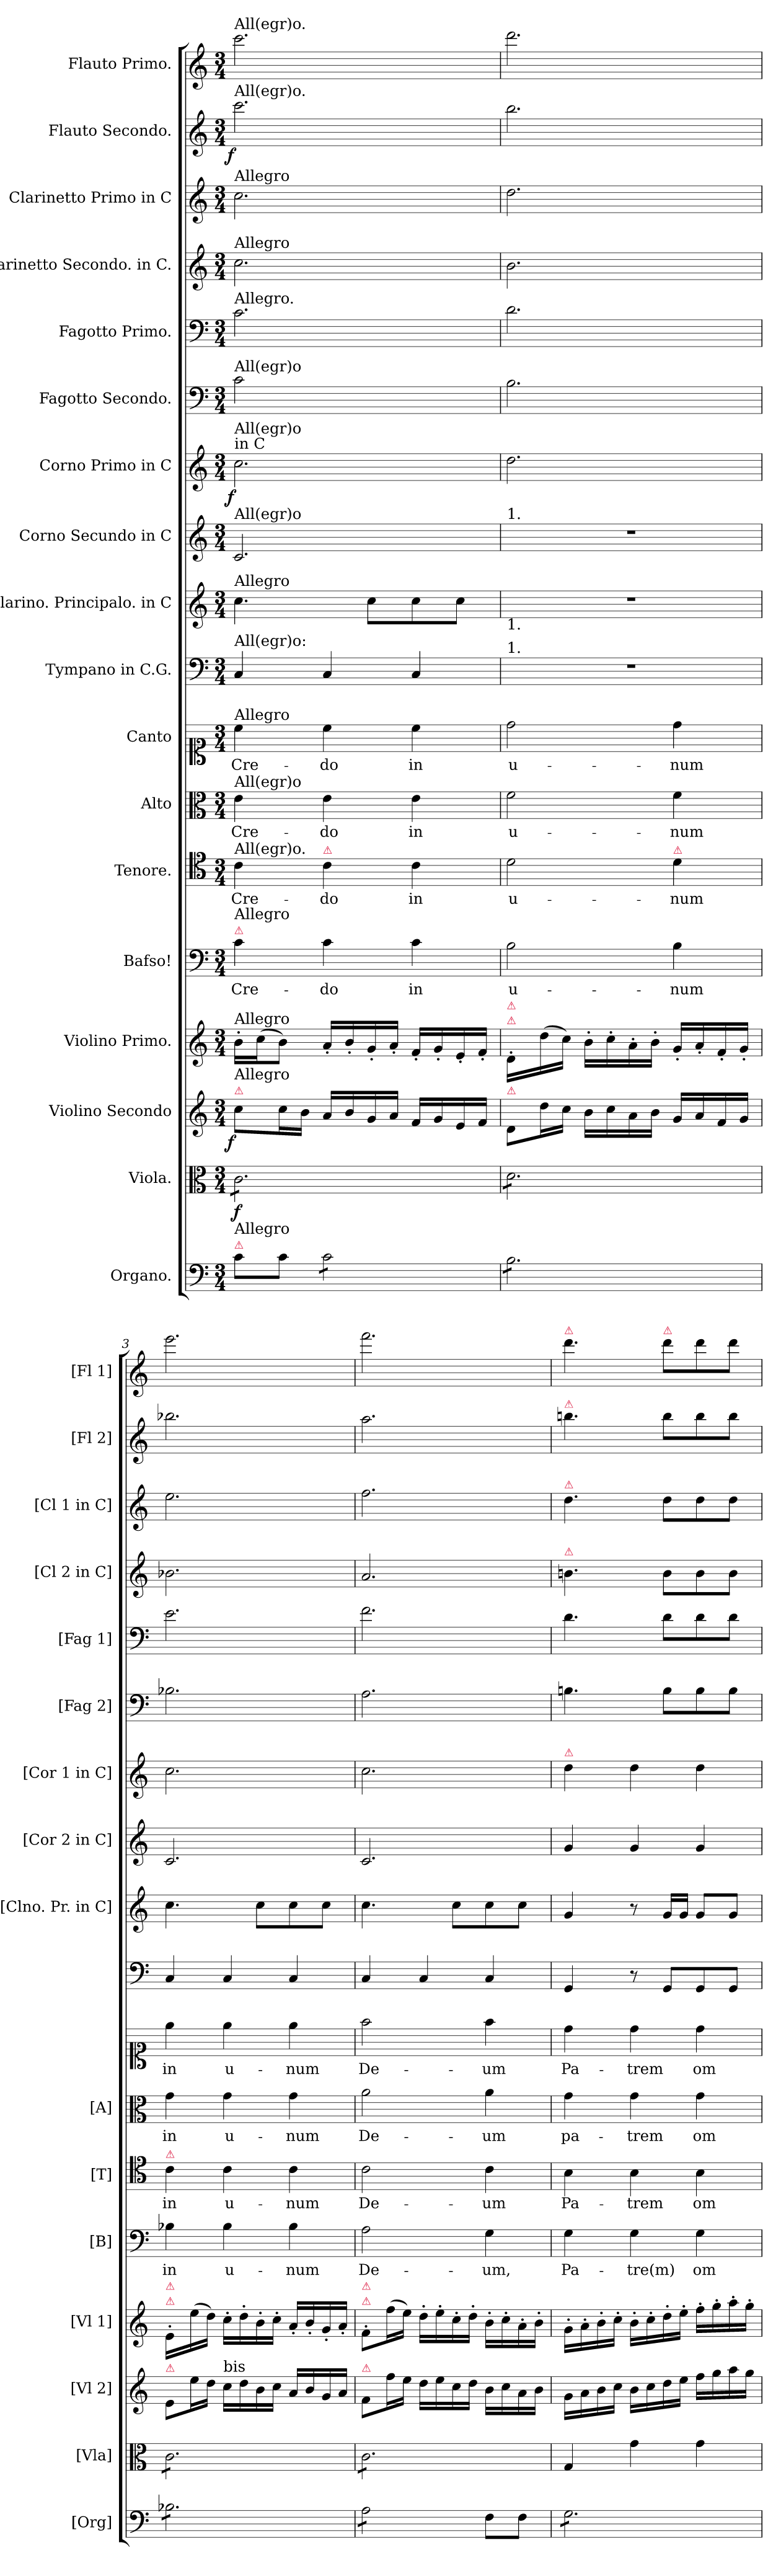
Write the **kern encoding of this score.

**kern	**dynam	**kern	**dynam	**kern	**dynam	**kern	**dynam	**kern	**text	**kern	**text	**kern	**text	**kern	**text	**kern	**kern	**kern	**kern	**dynam	**kern	**kern	**kern	**kern	**kern	**dynam	**kern
*part18	*part18	*part17	*part17	*part16	*part16	*part15	*part15	*part14	*part14	*part13	*part13	*part12	*part12	*part11	*part11	*part10	*part9	*part8	*part7	*part7	*part6	*part5	*part4	*part3	*part2	*part2	*part1
*staff18	*staff18	*staff17	*staff17	*staff16	*staff16	*staff15	*staff15	*staff14	*staff14	*staff13	*staff13	*staff12	*staff12	*staff11	*staff11	*staff10	*staff9	*staff8	*staff7	*staff7	*staff6	*staff5	*staff4	*staff3	*staff2	*staff2	*staff1
*I"Organo.	*	*I"Viola.	*	*I"Violino Secondo	*	*I"Violino Primo.	*	*I"Bafso!	*	*I"Tenore.	*	*I"Alto	*	*I"Canto	*	*I"Tympano in C.G.	*I"Clarino. Principalo. in C	*I"Corno Secundo in C	*I"Corno Primo in C	*	*I"Fagotto Secondo.	*I"Fagotto Primo.	*I"Clarinetto Secondo. in C.	*I"Clarinetto Primo in C	*I"Flauto Secondo.	*	*I"Flauto Primo.
*I'[Org]	*	*I'[Vla]	*	*I'[Vl 2]	*	*I'[Vl 1]	*	*I'[B]	*	*I'[T]	*	*I'[A]	*	*	*	*	*I'[Clno. Pr. in C]	*I'[Cor 2 in C]	*I'[Cor 1 in C]	*	*I'[Fag 2]	*I'[Fag 1]	*I'[Cl 2 in C]	*I'[Cl 1 in C]	*I'[Fl 2]	*	*I'[Fl 1]
*clefF4	*	*clefC3	*	*clefG2	*	*clefG2	*	*clefF4	*	*clefC4	*	*clefC3	*	*clefC1	*	*clefF4	*clefG2	*clefG2	*clefG2	*	*clefF4	*clefF4	*clefG2	*clefG2	*clefG2	*	*clefG2
*k[]	*	*k[]	*	*k[]	*	*k[]	*	*k[]	*	*k[]	*	*k[]	*	*k[]	*	*k[]	*k[]	*k[]	*k[]	*	*k[]	*k[]	*k[]	*k[]	*k[]	*	*k[]
*C:	*	*C:	*	*C:	*	*C:	*	*C:	*	*C:	*	*C:	*	*C:	*	*C:	*C:	*C:	*C:	*	*C:	*C:	*C:	*C:	*C:	*	*C:
*M3/4	*	*M3/4	*	*M3/4	*	*M3/4	*	*M3/4	*	*M3/4	*	*M3/4	*	*M3/4	*	*M3/4	*M3/4	*M3/4	*M3/4	*	*M3/4	*M3/4	*M3/4	*M3/4	*M3/4	*	*M3/4
=1	=1	=1	=1	=1	=1	=1	=1	=1	=1	=1	=1	=1	=1	=1	=1	=1	=1	=1	=1	=1	=1	=1	=1	=1	=1	=1	=1
!	!	!	!	!	!	!	!	!	!	!	!	!	!	!	!	!	!	!	!	!	!	!	!	!	!	!	!LO:TX:a:t=All(egr)o.
!	!	!	!	!	!	!	!	!	!	!	!	!	!	!	!	!	!	!	!	!	!	!	!	!	!LO:TX:a:t=All(egr)o.	!	!
!	!	!	!	!	!	!	!	!	!	!	!	!	!	!	!	!	!	!	!	!	!	!	!	!LO:TX:a:t=Allegro	!	!	!
!	!	!	!	!	!	!	!	!	!	!	!	!	!	!	!	!	!	!	!	!	!	!	!LO:TX:a:t=Allegro	!	!	!	!
!	!	!	!	!	!	!	!	!	!	!	!	!	!	!	!	!	!	!	!	!	!	!LO:TX:a:t=Allegro.	!	!	!	!	!
!	!	!	!	!	!	!	!	!	!	!	!	!	!	!	!	!	!	!	!	!	!LO:TX:a:t=All(egr)o	!	!	!	!	!	!
!	!	!	!	!	!	!	!	!	!	!	!	!	!	!	!	!	!	!	!LO:TX:a:t=in C	!	!	!	!	!	!	!	!
!	!	!	!	!	!	!	!	!	!	!	!	!	!	!	!	!	!	!	!LO:TX:a:t=All(egr)o	!	!	!	!	!	!	!	!
!	!	!	!	!	!	!	!	!	!	!	!	!	!	!	!	!	!	!LO:TX:a:t=All(egr)o	!	!	!	!	!	!	!	!	!
!	!	!	!	!	!	!	!	!	!	!	!	!	!	!	!	!	!LO:TX:a:t=Allegro	!	!	!	!	!	!	!	!	!	!
!	!	!	!	!	!	!	!	!	!	!	!	!	!	!	!	!LO:TX:a:t=All(egr)o&colon;	!	!	!	!	!	!	!	!	!	!	!
!	!	!	!	!	!	!	!	!	!	!	!	!	!	!LO:TX:a:t=Allegro	!	!	!	!	!	!	!	!	!	!	!	!	!
!	!	!	!	!	!	!	!	!	!	!	!	!LO:TX:a:t=All(egr)o	!	!	!	!	!	!	!	!	!	!	!	!	!	!	!
!	!	!	!	!	!	!	!	!	!	!LO:TX:a:t=All(egr)o.	!	!	!	!	!	!	!	!	!	!	!	!	!	!	!	!	!
!	!	!	!	!	!	!	!	!LO:TX:a:color=crimson:t=⚠	!	!	!	!	!	!	!	!	!	!	!	!	!	!	!	!	!	!	!
!	!	!	!	!	!	!	!	!LO:TX:a:t=Allegro	!	!	!	!	!	!	!	!	!	!	!	!	!	!	!	!	!	!	!
!	!	!	!	!	!	!LO:TX:a:t=Allegro	!	!	!	!	!	!	!	!	!	!	!	!	!	!	!	!	!	!	!	!	!
!	!	!	!	!LO:TX:a:color=crimson:t=⚠	!	!	!	!	!	!	!	!	!	!	!	!	!	!	!	!	!	!	!	!	!	!	!
!	!	!	!	!LO:TX:a:t=Allegro	!	!	!	!	!	!	!	!	!	!	!	!	!	!	!	!	!	!	!	!	!	!	!
!	!	!LO:TX:a:color=crimson:t=⚠	!	!	!	!	!	!	!	!	!	!	!	!	!	!	!	!	!	!	!	!	!	!	!	!	!
!LO:TX:a:color=crimson:t=⚠	!	!	!	!	!	!	!	!	!	!	!	!	!	!	!	!	!	!	!	!	!	!	!	!	!	!	!
!LO:TX:a:t=Allegro	!	!	!	!	!	!	!	!	!	!	!	!	!	!	!	!	!	!	!	!	!	!	!	!	!	!	!
!	!	!	!	!	!LO:DY:b:rj	!	!LO:DY:b	!	!	!	!	!	!	!	!	!	!	!	!	!LO:DY:rj	!LO:N:vis=2	!	!	!	!	!LO:DY:rj	!
*	*	*tremolo	*	*	*	*	*	*	*	*	*	*	*	*	*	*	*	*	*	*	*	*	*	*	*	*	*
8c\L	.	8c\L	f	8cc\L	f	16b'>\LL	f&colon;	4c\	Cre-	4c\	Cre-	4e\	Cre-	4cc\	Cre-	4C/	4.cc\	2.c/	2.cc\	f	2.c\	2.c\	2.cc\	2.cc\	2.ccc\	f	2.ccc\
.	.	.	.	.	.	(>16cc\J	.	.	.	.	.	.	.	.	.	.	.	.	.	.	.	.	.	.	.	.	.
8c\J	.	8c\	.	16cc\L	.	8b\J)	.	.	.	.	.	.	.	.	.	.	.	.	.	.	.	.	.	.	.	.	.
.	.	.	.	16b\JJ	.	.	.	.	.	.	.	.	.	.	.	.	.	.	.	.	.	.	.	.	.	.	.
!	!	!	!	!	!	!	!	!	!	!LO:TX:a:color=crimson:t=⚠	!	!	!	!	!	!	!	!	!	!	!	!	!	!	!	!	!
!	!LO:DY:b	!	!	!	!	!	!	!	!	!	!	!	!	!	!	!	!	!	!	!	!	!	!	!	!	!	!
*tremolo	*	*	*	*	*	*	*	*	*	*	*	*	*	*	*	*	*	*	*	*	*	*	*	*	*	*	*
8c\L	for	8c\	.	16a/LL	.	16a'</LL	.	4c\	-do	4c\	-do	4e\	-do	4cc\	-do	4C/	.	.	.	.	.	.	.	.	.	.	.
.	.	.	.	16b/	.	16b'</	.	.	.	.	.	.	.	.	.	.	.	.	.	.	.	.	.	.	.	.	.
8c\	.	8c\	.	16g/	.	16g'</	.	.	.	.	.	.	.	.	.	.	8cc\L	.	.	.	.	.	.	.	.	.	.
.	.	.	.	16a/JJ	.	16a'</JJ	.	.	.	.	.	.	.	.	.	.	.	.	.	.	.	.	.	.	.	.	.
8c\	.	8c\	.	16f/LL	.	16f'</LL	.	4c\	in	4c\	in	4e\	in	4cc\	in	4C/	8cc\	.	.	.	.	.	.	.	.	.	.
.	.	.	.	16g/	.	16g'</	.	.	.	.	.	.	.	.	.	.	.	.	.	.	.	.	.	.	.	.	.
8c\J	.	8c\J	.	16e/	.	16e'</	.	.	.	.	.	.	.	.	.	.	8cc\J	.	.	.	.	.	.	.	.	.	.
.	.	.	.	16f/JJ	.	16f'</JJ	.	.	.	.	.	.	.	.	.	.	.	.	.	.	.	.	.	.	.	.	.
=2	=2	=2	=2	=2	=2	=2	=2	=2	=2	=2	=2	=2	=2	=2	=2	=2	=2	=2	=2	=2	=2	=2	=2	=2	=2	=2	=2
!	!	!	!	!	!	!	!	!	!	!	!	!	!	!	!	!	!	!LO:TX:a:t=1.	!	!	!	!	!	!	!	!	!
!	!	!	!	!	!	!	!	!	!	!	!	!	!	!	!	!	!LO:TX:b:t=1.	!	!	!	!	!	!	!	!	!	!
!	!	!	!	!	!	!	!	!	!	!	!	!	!	!	!	!LO:TX:a:t=1.	!	!	!	!	!	!	!	!	!	!	!
!	!	!	!	!	!	!LO:TX:a:color=crimson:t=⚠	!	!	!	!	!	!	!	!	!	!	!	!	!	!	!	!	!	!	!	!	!
!	!	!	!	!	!	!LO:TX:a:color=crimson:t=⚠	!	!	!	!	!	!	!	!	!	!	!	!	!	!	!	!	!	!	!	!	!
!	!	!	!	!LO:TX:a:color=crimson:t=⚠	!	!	!	!	!	!	!	!	!	!	!	!	!	!	!	!	!	!	!	!	!	!	!
!	!	!	!	!	!	!LO:N:vis=16	!	!	!	!	!	!	!	!	!	!	!	!	!	!	!	!	!	!	!	!	!
8B\L	.	8d\L	.	8d/L	.	8d'</LL	.	2B\	u-	2d\	u-	2f\	u-	2dd\	u-	2.r	2.r	2.r	2.dd\	.	2.B\	2.d\	2.b\	2.dd\	2.bb\	.	2.ddd\
8B\	.	8d\	.	16dd\L	.	(>16dd\	.	.	.	.	.	.	.	.	.	.	.	.	.	.	.	.	.	.	.	.	.
.	.	.	.	16cc\JJ	.	16cc\JJ)	.	.	.	.	.	.	.	.	.	.	.	.	.	.	.	.	.	.	.	.	.
8B\	.	8d\	.	16b\LL	.	16b'>\LL	.	.	.	.	.	.	.	.	.	.	.	.	.	.	.	.	.	.	.	.	.
.	.	.	.	16cc\	.	16cc'>\	.	.	.	.	.	.	.	.	.	.	.	.	.	.	.	.	.	.	.	.	.
8B\	.	8d\	.	16a\	.	16a'>\	.	.	.	.	.	.	.	.	.	.	.	.	.	.	.	.	.	.	.	.	.
.	.	.	.	16b\JJ	.	16b'>\JJ	.	.	.	.	.	.	.	.	.	.	.	.	.	.	.	.	.	.	.	.	.
!	!	!	!	!	!	!	!	!	!	!LO:TX:a:color=crimson:t=⚠	!	!	!	!	!	!	!	!	!	!	!	!	!	!	!	!	!
8B\	.	8d\	.	16g/LL	.	16g'</LL	.	4B\	-num	4d\	-num	4f\	-num	4dd\	-num	.	.	.	.	.	.	.	.	.	.	.	.
.	.	.	.	16a/	.	16a'</	.	.	.	.	.	.	.	.	.	.	.	.	.	.	.	.	.	.	.	.	.
8B\J	.	8d\J	.	16f/	.	16f'</	.	.	.	.	.	.	.	.	.	.	.	.	.	.	.	.	.	.	.	.	.
.	.	.	.	16g/JJ	.	16g'</JJ	.	.	.	.	.	.	.	.	.	.	.	.	.	.	.	.	.	.	.	.	.
=3	=3	=3	=3	=3	=3	=3	=3	=3	=3	=3	=3	=3	=3	=3	=3	=3	=3	=3	=3	=3	=3	=3	=3	=3	=3	=3	=3
!	!	!	!	!	!	!	!	!	!	!LO:TX:a:color=crimson:t=⚠	!	!	!	!	!	!	!	!	!	!	!	!	!	!	!	!	!
!	!	!	!	!	!	!LO:TX:a:color=crimson:t=⚠	!	!	!	!	!	!	!	!	!	!	!	!	!	!	!	!	!	!	!	!	!
!	!	!	!	!	!	!LO:TX:a:color=crimson:t=⚠	!	!	!	!	!	!	!	!	!	!	!	!	!	!	!	!	!	!	!	!	!
!	!	!	!	!LO:TX:a:color=crimson:t=⚠	!	!	!	!	!	!	!	!	!	!	!	!	!	!	!	!	!	!	!	!	!	!	!
!	!	!	!	!	!	!LO:N:vis=16	!	!	!	!	!	!	!	!	!	!	!	!	!	!	!	!	!	!	!	!	!
8B-X\L	.	8c\L	.	8e/L	.	8e'</LL	.	4B-X\	in	4c\	in	4g\	in	4ee\	in	4C/	4.cc\	2.c/	2.cc\	.	2.B-X\	2.e\	2.b-X\	2.ee\	2.bb-X\	.	2.eee\
8B-X\	.	8c\	.	16ee\L	.	(>16ee\	.	.	.	.	.	.	.	.	.	.	.	.	.	.	.	.	.	.	.	.	.
.	.	.	.	16dd\JJ	.	16dd\JJ)	.	.	.	.	.	.	.	.	.	.	.	.	.	.	.	.	.	.	.	.	.
!	!	!	!	!LO:TX:a:t=bis	!	!	!	!	!	!	!	!	!	!	!	!	!	!	!	!	!	!	!	!	!	!	!
8B-X\	.	8c\	.	16cc\LL	.	16cc'>\LL	.	4B-\	u-	4c\	u-	4g\	u-	4ee\	u-	4C/	.	.	.	.	.	.	.	.	.	.	.
.	.	.	.	16dd\	.	16dd'>\	.	.	.	.	.	.	.	.	.	.	.	.	.	.	.	.	.	.	.	.	.
8B-X\	.	8c\	.	16b\	.	16b'>\	.	.	.	.	.	.	.	.	.	.	8cc\L	.	.	.	.	.	.	.	.	.	.
.	.	.	.	16cc\JJ	.	16cc'>\JJ	.	.	.	.	.	.	.	.	.	.	.	.	.	.	.	.	.	.	.	.	.
8B-X\	.	8c\	.	16a/LL	.	16a'</LL	.	4B-\	-num	4c\	-num	4g\	-num	4ee\	-num	4C/	8cc\	.	.	.	.	.	.	.	.	.	.
.	.	.	.	16b/	.	16b'</	.	.	.	.	.	.	.	.	.	.	.	.	.	.	.	.	.	.	.	.	.
8B-X\J	.	8c\J	.	16g/	.	16g'</	.	.	.	.	.	.	.	.	.	.	8cc\J	.	.	.	.	.	.	.	.	.	.
.	.	.	.	16a/JJ	.	16a'</JJ	.	.	.	.	.	.	.	.	.	.	.	.	.	.	.	.	.	.	.	.	.
=4	=4	=4	=4	=4	=4	=4	=4	=4	=4	=4	=4	=4	=4	=4	=4	=4	=4	=4	=4	=4	=4	=4	=4	=4	=4	=4	=4
!	!	!	!	!	!	!LO:TX:a:color=crimson:t=⚠	!	!	!	!	!	!	!	!	!	!	!	!	!	!	!	!	!	!	!	!	!
!	!	!	!	!	!	!LO:TX:a:color=crimson:t=⚠	!	!	!	!	!	!	!	!	!	!	!	!	!	!	!	!	!	!	!	!	!
!	!	!	!	!LO:TX:a:color=crimson:t=⚠	!	!	!	!	!	!	!	!	!	!	!	!	!	!	!	!	!	!	!	!	!	!	!
8A\L	.	8c\L	.	8f/L	.	8f'</L	.	2A\	De-	2c\	De-	2a\	De-	2ff\	De-	4C/	4.cc\	2.c/	2.cc\	.	2.A\	2.f\	2.a/	2.ff\	2.aa\	.	2.fff\
8A\	.	8c\	.	16ff\L	.	(>16ff\L	.	.	.	.	.	.	.	.	.	.	.	.	.	.	.	.	.	.	.	.	.
.	.	.	.	16ee\JJ	.	16ee\JJ)	.	.	.	.	.	.	.	.	.	.	.	.	.	.	.	.	.	.	.	.	.
8A\	.	8c\	.	16dd\LL	.	16dd'>\LL	.	.	.	.	.	.	.	.	.	4C/	.	.	.	.	.	.	.	.	.	.	.
.	.	.	.	16ee\	.	16ee'>\	.	.	.	.	.	.	.	.	.	.	.	.	.	.	.	.	.	.	.	.	.
8A\J	.	8c\	.	16cc\	.	16cc'>\	.	.	.	.	.	.	.	.	.	.	8cc\L	.	.	.	.	.	.	.	.	.	.
*Xtremolo	*	*	*	*	*	*	*	*	*	*	*	*	*	*	*	*	*	*	*	*	*	*	*	*	*	*	*
.	.	.	.	16dd\JJ	.	16dd'>\JJ	.	.	.	.	.	.	.	.	.	.	.	.	.	.	.	.	.	.	.	.	.
8F\L	.	8c\	.	16b\LL	.	16b'>\LL	.	4G\	-um,	4c\	-um	4a\	-um	4ff\	-um	4C/	8cc\	.	.	.	.	.	.	.	.	.	.
.	.	.	.	16cc\	.	16cc'>\	.	.	.	.	.	.	.	.	.	.	.	.	.	.	.	.	.	.	.	.	.
8F\J	.	8c\J	.	16a\	.	16a'>\	.	.	.	.	.	.	.	.	.	.	8cc\J	.	.	.	.	.	.	.	.	.	.
*	*	*Xtremolo	*	*	*	*	*	*	*	*	*	*	*	*	*	*	*	*	*	*	*	*	*	*	*	*	*
.	.	.	.	16b\JJ	.	16b'>\JJ	.	.	.	.	.	.	.	.	.	.	.	.	.	.	.	.	.	.	.	.	.
=5	=5	=5	=5	=5	=5	=5	=5	=5	=5	=5	=5	=5	=5	=5	=5	=5	=5	=5	=5	=5	=5	=5	=5	=5	=5	=5	=5
!	!	!	!	!	!	!	!	!	!	!	!	!	!	!	!	!	!	!	!	!	!	!	!	!	!	!	!LO:TX:a:color=crimson:t=⚠
!	!	!	!	!	!	!	!	!	!	!	!	!	!	!	!	!	!	!	!	!	!	!	!	!	!LO:TX:a:color=crimson:t=⚠	!	!
!	!	!	!	!	!	!	!	!	!	!	!	!	!	!	!	!	!	!	!	!	!	!	!	!LO:TX:a:color=crimson:t=⚠	!	!	!
!	!	!	!	!	!	!	!	!	!	!	!	!	!	!	!	!	!	!	!	!	!	!	!LO:TX:a:color=crimson:t=⚠	!	!	!	!
!	!	!	!	!	!	!	!	!	!	!	!	!	!	!	!	!	!	!	!LO:TX:a:color=crimson:t=⚠	!	!	!	!	!	!	!	!
*tremolo	*	*	*	*	*	*	*	*	*	*	*	*	*	*	*	*	*	*	*	*	*	*	*	*	*	*	*
8G\L	.	4G/	.	16g\LL	.	16g'\LL	.	4G\	Pa-	4B\	Pa-	4g\	pa-	4dd\	Pa-	4GG/	4g/	4g/	4dd\	.	4.Bn\	4.d\	4.bn\	4.dd\	4.bbn\	.	4.ddd\
.	.	.	.	16a\	.	16a'\	.	.	.	.	.	.	.	.	.	.	.	.	.	.	.	.	.	.	.	.	.
8G\	.	.	.	16b\	.	16b'\	.	.	.	.	.	.	.	.	.	.	.	.	.	.	.	.	.	.	.	.	.
.	.	.	.	16cc\JJ	.	16cc'\JJ	.	.	.	.	.	.	.	.	.	.	.	.	.	.	.	.	.	.	.	.	.
8G\	.	4g\	.	16b\LL	.	16b'\LL	.	4G\	-tre(m)	4B\	-trem	4g\	-trem	4dd\	-trem	8r	8r	4g/	4dd\	.	.	.	.	.	.	.	.
.	.	.	.	16cc\	.	16cc'\	.	.	.	.	.	.	.	.	.	.	.	.	.	.	.	.	.	.	.	.	.
!	!	!	!	!	!	!	!	!	!	!	!	!	!	!	!	!	!	!	!	!	!	!	!	!	!	!	!LO:TX:a:color=crimson:t=⚠
8G\	.	.	.	16dd\	.	16dd'\	.	.	.	.	.	.	.	.	.	8GG/L	16g/LL	.	.	.	8B\L	8d\L	8b\L	8dd\L	8bb\L	.	8ddd\L
.	.	.	.	16ee\JJ	.	16ee'\JJ	.	.	.	.	.	.	.	.	.	.	16g/JJ	.	.	.	.	.	.	.	.	.	.
8G\	.	4g\	.	16ff\LL	.	16ff'\LL	.	4G\	om-	4B\	om-	4g\	om-	4dd\	om-	8GG/	8g/L	4g/	4dd\	.	8B\	8d\	8b\	8dd\	8bb\	.	8ddd\
.	.	.	.	16gg\	.	16gg'\	.	.	.	.	.	.	.	.	.	.	.	.	.	.	.	.	.	.	.	.	.
8G\J	.	.	.	16aa\	.	16aa'\	.	.	.	.	.	.	.	.	.	8GG/J	8g/J	.	.	.	8B\J	8d\J	8b\J	8dd\J	8bb\J	.	8ddd\J
*Xtremolo	*	*	*	*	*	*	*	*	*	*	*	*	*	*	*	*	*	*	*	*	*	*	*	*	*	*	*
.	.	.	.	16gg\JJ	.	16gg'\JJ	.	.	.	.	.	.	.	.	.	.	.	.	.	.	.	.	.	.	.	.	.
=	=	=	=	=	=	=	=	=	=	=	=	=	=	=	=	=	=	=	=	=	=	=	=	=	=	=	=
*-	*-	*-	*-	*-	*-	*-	*-	*-	*-	*-	*-	*-	*-	*-	*-	*-	*-	*-	*-	*-	*-	*-	*-	*-	*-	*-	*-
